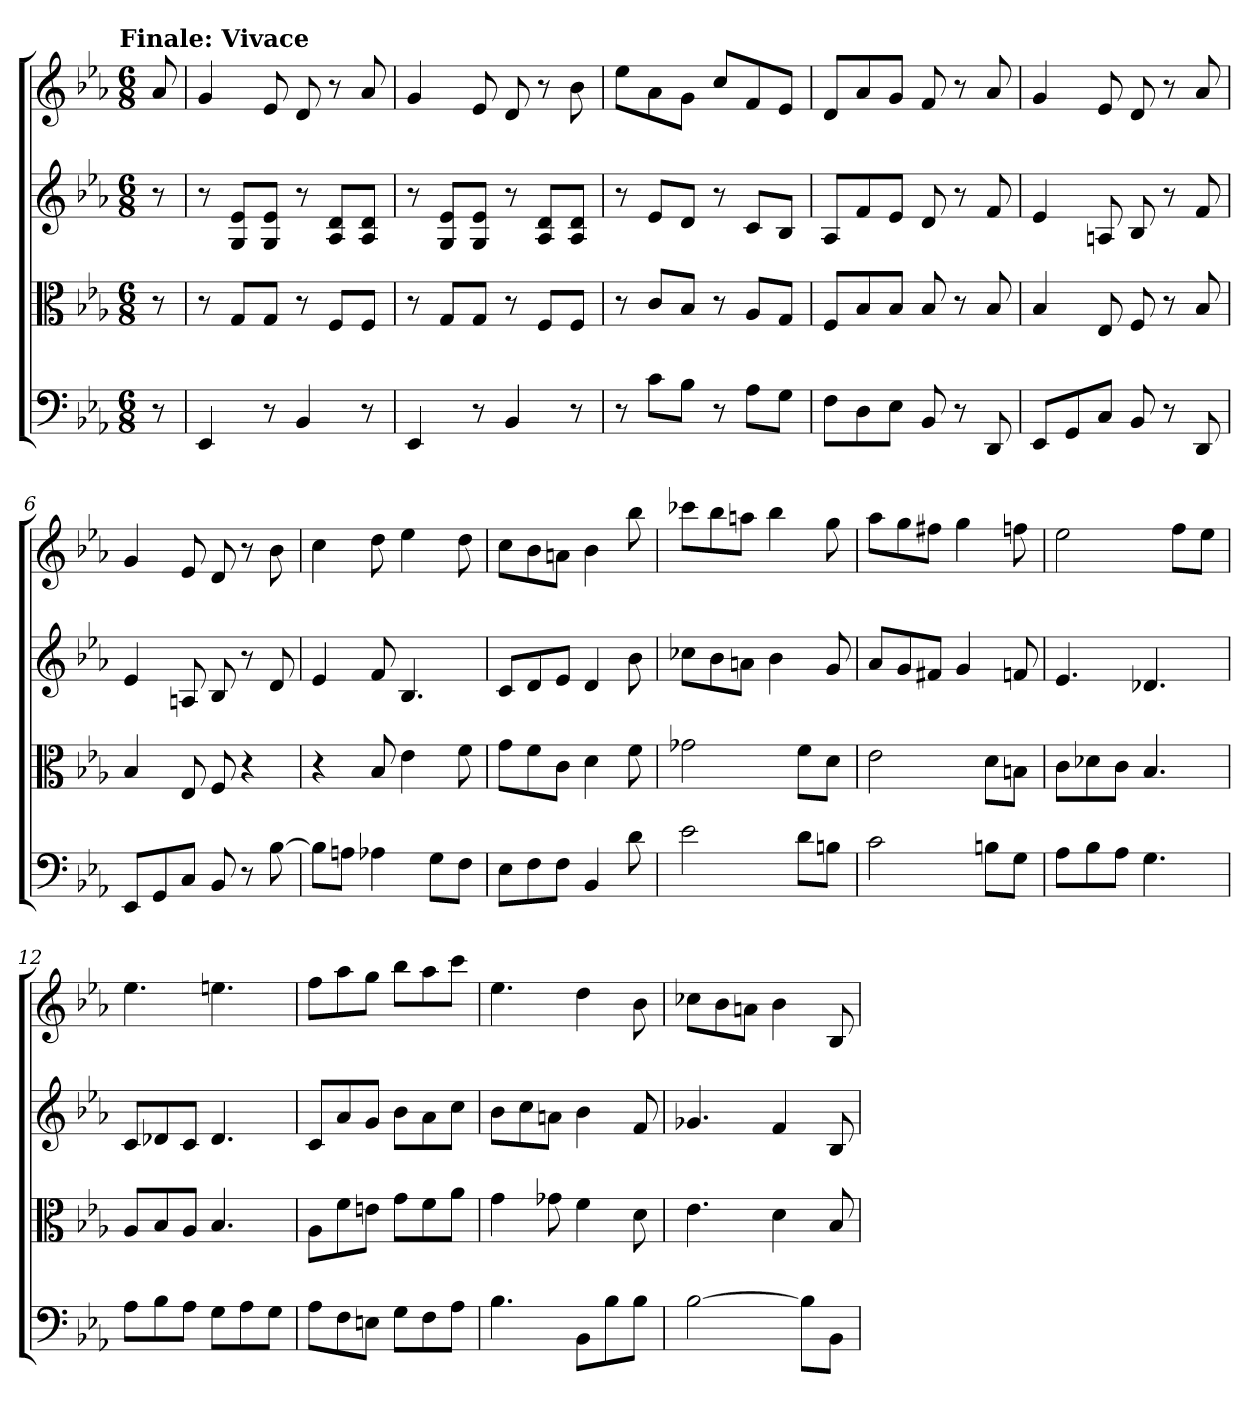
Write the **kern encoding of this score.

**kern	**kern	**kern	**kern
*part4	*part3	*part2	*part1
*staff4	*staff3	*staff2	*staff1
*clefF4	*clefC3	*	*
*k[b-e-a-]	*k[b-e-a-]	*k[b-e-a-]	*k[b-e-a-]
*E-:	*E-:	*E-:	*E-:
!!LO:TX:omd:t=Finale&colon; Vivace
*M6/8	*M6/8	*M6/8	*M6/8
*MM126	*MM126	*MM126	*MM126
=	=	=	=
8r	8r	8r	8a-
=1	=1	=1	=1
4EE-	8r	8r	4g
.	8G/L	8G 8e-L	.
8r	8G/J	8G 8e-J	8e-
4BB-	8r	8r	8d
.	8F/L	8A- 8dL	8r
8r	8F/J	8A- 8dJ	8a-
=2	=2	=2	=2
4EE-	8r	8r	4g
.	8G/L	8G 8e-L	.
8r	8G/J	8G 8e-J	8e-
4BB-	8r	8r	8d
.	8F/L	8A- 8dL	8r
8r	8F/J	8A- 8dJ	8b-
=3	=3	=3	=3
8r	8r	8r	8ee-L
8c\L	8c/L	8e-L	8a-
8B-\J	8B-/J	8dJ	8gJ
8r	8r	8r	8ccL
8A-\L	8A-/L	8cL	8f
8G\J	8G/J	8B-J	8e-J
=4	=4	=4	=4
8F\L	8F/L	8A-L	8dL
8D\	8B-/	8f	8a-
8E-\J	8B-/J	8e-J	8gJ
8BB-	8B-	8d	8f
8r	8r	8r	8r
8DD	8B-	8f	8a-
=5	=5	=5	=5
8EE-/L	4B-	4e-	4g
8GG/	.	.	.
8C/J	8E-	8An	8e-
8BB-	8F	8B-	8d
8r	8r	8r	8r
8DD	8B-	8f	8a-
=6	=6	=6	=6
8EE-/L	4B-	4e-	4g
8GG/	.	.	.
8C/J	8E-	8An	8e-
8BB-	8F	8B-	8d
8r	4r	8r	8r
[8B-	.	8d	8b-
=7	=7	=7	=7
8B-\L]	4r	4e-	4cc
8An\J	.	.	.
4A-X	8B-	8f	8dd
.	4e-	4.B-	4ee-
8G\L	.	.	.
8F\J	8f	.	8dd
=8	=8	=8	=8
8E-\L	8g\L	8cL	8ccL
8F\	8f\	8d	8b-
8F\J	8c\J	8e-J	8anJ
4BB-	4d	4d	4b-
8d	8f	8b-	8bb-
=9	=9	=9	=9
2e-	2g-X	8cc-XL	8ccc-XL
.	.	8b-	8bb-
.	.	8anJ	8aanJ
.	.	4b-	4bb-
8d\L	8f\L	.	.
8Bn\J	8d\J	8g	8gg
=10	=10	=10	=10
2c	2e-	8a-L	8aa-L
.	.	8g	8gg
.	.	8f#XJ	8ff#XJ
.	.	4g	4gg
8Bn\L	8d\L	.	.
8G\J	8Bn\J	8fn	8ffn
=11	=11	=11	=11
8A-\L	8c\L	4.e-	2ee-
8B-\	8d-X\	.	.
8A-\J	8c\J	.	.
4.G	4.B-	4.d-X	.
.	.	.	8ffL
.	.	.	8ee-J
=12	=12	=12	=12
8A-\L	8A-/L	8cL	4.ee-
8B-\	8B-/	8d-X	.
8A-\J	8A-/J	8cJ	.
8G\L	4.B-	4.d-	4.een
8A-\	.	.	.
8G\J	.	.	.
=13	=13	=13	=13
8A-\L	8A-\L	8cL	8ffL
8F\	8f\	8a-	8aa-
8En\J	8en\J	8gJ	8ggJ
8G\L	8g\L	8b-L	8bb-L
8F\	8f\	8a-	8aa-
8A-\J	8a-\J	8ccJ	8cccJ
=14	=14	=14	=14
4.B-	4g	8b-L	4.ee-
.	.	8cc	.
.	8g-X	8anJ	.
8BB-\L	4f	4b-	4dd
8B-\	.	.	.
8B-\J	8d	8f	8b-
=15	=15	=15	=15
[2B-	4.e-	4.g-X	8cc-XL
.	.	.	8b-
.	.	.	8anJ
.	4d	4f	4b-
8B-\L]	.	.	.
8BB-\J	8B-	8B-	8B-
=	=	=	=
*-	*-	*-	*-
